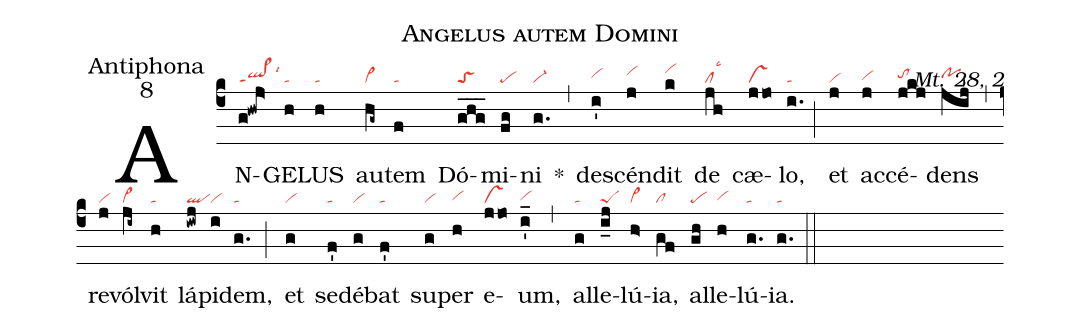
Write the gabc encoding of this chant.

name: Angelus autem Domini;
office-part: Antiphona;
mode: 8;
commentary: Mt. 28, 2;
nabc-lines: 1;
%%
(c4)
AN(g!hwj>|ql>ppt1lsi6)GE(h|ta)LUS(h|ta) au(hg~|vi>)tem(f|ta) Dó(ghg___|toS)mi(fg|pe)ni(g.|vi-) *(,)
de(i'|vihh)scén(j|vihi)dit(k|vihj) de(jh|cllsc3) cæ(jjo|vs)lo,(i.|ta) (;)
et(j|vi) ac(j|vihg)cé(jkj|tohh)dens(jij'|pohh) (,)
re(j|vi)vól(ji~|vi>)vit(h|ta) lá(iwj|ql)pi(i|vi)dem,(g.|ta) (;)
et(g|vi) se(f'|ta)dé(g|vi)bat(f'|ta) su(g|vi)per(h|vihg) e(jjo|vs)um,(i'_|vihg) (,)
al(g|ta)le(i_j|peS)lú(h>|vi>)ia,(gf|cl) al(gh|pe)le(h|vihg)lú(g.|ta)ia.(g.|ta) (::)
